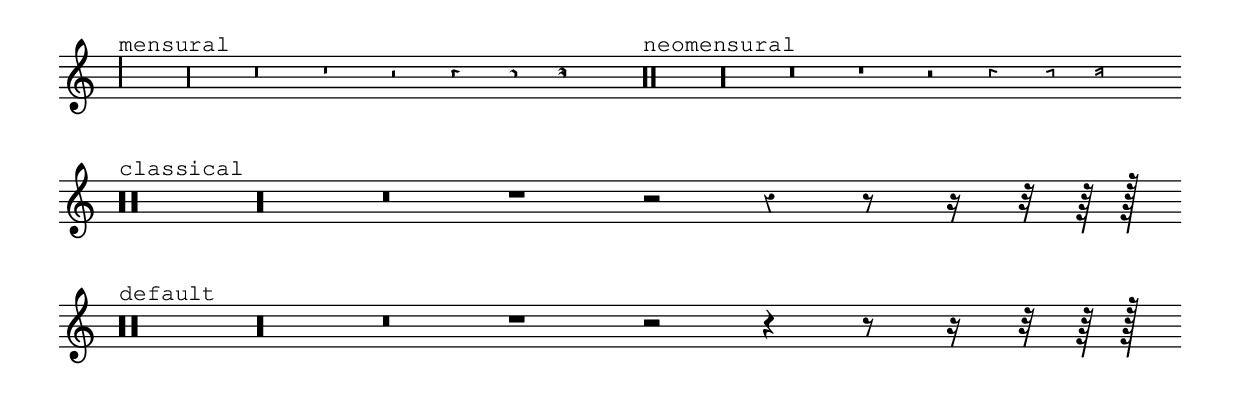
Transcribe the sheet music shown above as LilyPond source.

%% Do not edit this file; it is automatically
%% generated from LSR http://lsr.dsi.unimi.it
%% This file is in the public domain.
\version "2.13.10"

\header {
  lsrtags = "rhythms, ancient-notation, tweaks-and-overrides"

%% Translation of GIT committish: 341940d3830b59f93a80131471d622c2818afddb
  doctitlees = "Estilos de silencios"
  texidoces = "
Los silencios se pueden imprimir en distintos estilos.
"
%% Translation of GIT committish: d96023d8792c8af202c7cb8508010c0d3648899d

  doctitlede = "Pausenstile"
  texidocde = "
Pausen können in verschiedenen Stilen dargestellt werden.
"


%% Translation of GIT committish: e71f19ad847d3e94ac89750f34de8b6bb28611df
  texidocfr = "
Les silences peuvent être gravés selon différents styles.

"
  doctitlefr = "Styles de silences"

  texidoc = "
Rests may be used in various styles.




"
  doctitle = "Rest styles"
} % begin verbatim

\layout {
  indent = 0
  \context {
    \Staff
    \remove "Time_signature_engraver"
  }
}

\new Staff \relative c {
  \cadenzaOn
  \override Staff.Rest #'style = #'mensural
  r\maxima^\markup \typewriter { mensural }
  r\longa r\breve r1 r2 r4 r8 r16 s32 s64 s128 s128
  \bar ""

  \override Staff.Rest #'style = #'neomensural
  r\maxima^\markup \typewriter { neomensural }
  r\longa r\breve r1 r2 r4 r8 r16 s32 s64 s128 s128
  \bar ""

  \override Staff.Rest #'style = #'classical
  r\maxima^\markup \typewriter { classical }
  r\longa r\breve r1 r2 r4 r8 r16 r32 r64 r128 s128
  \bar ""

  \override Staff.Rest  #'style = #'default
  r\maxima^\markup \typewriter { default }
  r\longa r\breve r1 r2 r4 r8 r16 r32 r64 r128 s128
}

